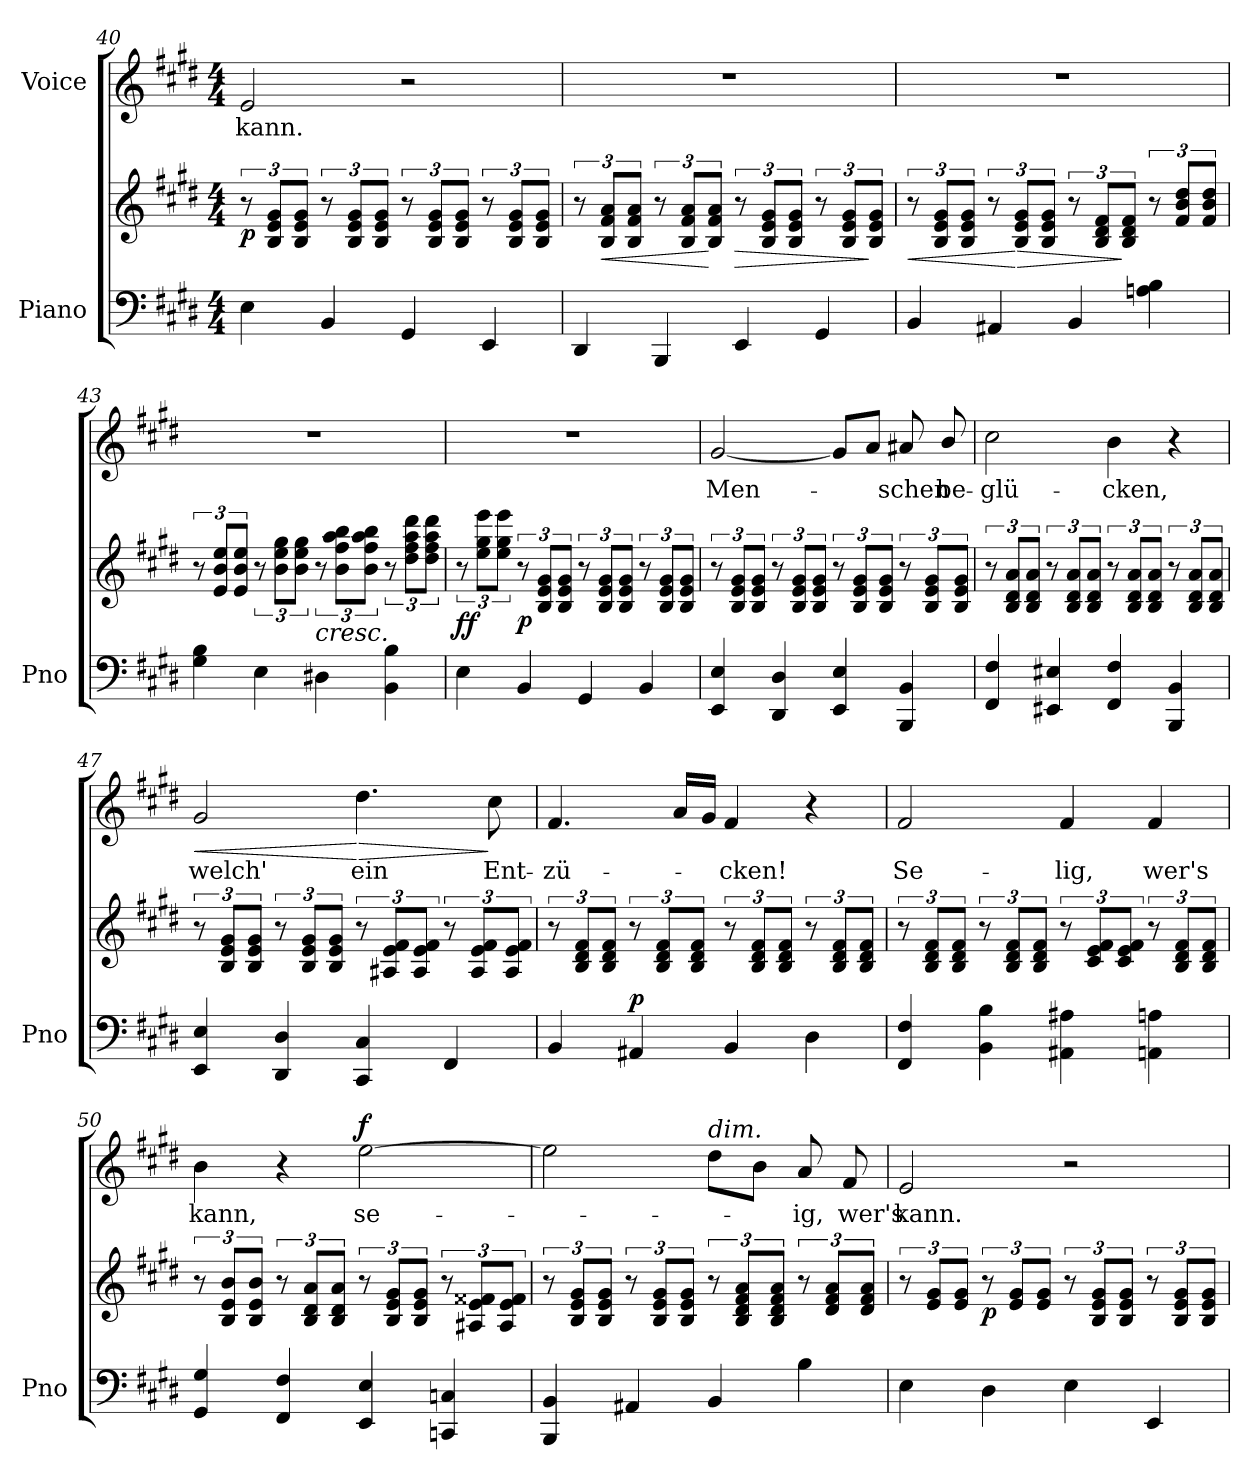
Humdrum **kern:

**kern	**kern	**dynam	**kern	**text	**dynam
*part2	*part2	*part2	*part1	*part1	*part1
*staff3	*staff2	*staff2/3	*staff1	*staff1	*staff1
*I"Piano	*	*	*I"Voice	*	*
*I'Pno	*	*	*	*	*
*clefF4	*clefG2	*	*clefG2	*	*
*k[f#c#g#d#]	*k[f#c#g#d#]	*	*k[f#c#g#d#]	*	*
*M4/4	*M4/4	*	*M4/4	*	*
=40	=40	=40	=40	=40	=40
!	!	!LO:DY:b	!	!	!
4E\	12r	p	2e/	kann.	.
.	12B/ 12e/ 12g#/L	.	.	.	.
.	12B/ 12e/ 12g#/J	.	.	.	.
4BB/	12r	.	.	.	.
.	12B/ 12e/ 12g#/L	.	.	.	.
.	12B/ 12e/ 12g#/J	.	.	.	.
4GG#/	12r	.	2r	.	.
.	12B/ 12e/ 12g#/L	.	.	.	.
.	12B/ 12e/ 12g#/J	.	.	.	.
4EE/	12r	.	.	.	.
.	12B/ 12e/ 12g#/L	.	.	.	.
.	12B/ 12e/ 12g#/J	.	.	.	.
=41	=41	=41	=41	=41	=41
4DD#/	12r	.	1r	.	.
!	!	!LO:HP:b	!	!	!
.	12B/ 12f#/ 12a/L	<	.	.	.
.	12B/ 12f#/ 12a/J	.	.	.	.
4BBB/	12r	.	.	.	.
.	12B/ 12f#/ 12a/L	.	.	.	.
.	12B/ 12f#/ 12a/J	[	.	.	.
!	!	!LO:HP:b	!	!	!
4EE/	12r	>	.	.	.
.	12B/ 12e/ 12g#/L	.	.	.	.
.	12B/ 12e/ 12g#/J	.	.	.	.
4GG#/	12r	.	.	.	.
.	12B/ 12e/ 12g#/L	.	.	.	.
.	12B/ 12e/ 12g#/J	]	.	.	.
=42	=42	=42	=42	=42	=42
!	!	!LO:HP:b	!	!	!
4BB/	12r	<	1r	.	.
.	12B/ 12e/ 12g#/L	.	.	.	.
.	12B/ 12e/ 12g#/J	.	.	.	.
4AA#X/	12r	.	.	.	.
!	!	!LO:HP:n=1:b	!	!	!
.	12B/ 12e/ 12g#/L	[ >	.	.	.
.	12B/ 12e/ 12g#/J	.	.	.	.
4BB/	12r	.	.	.	.
.	12B/ 12d#/ 12f#/L	.	.	.	.
.	12B/ 12d#/ 12f#/J	]	.	.	.
4An\ 4B\	12r	.	.	.	.
.	12f#/ 12b/ 12dd#/L	.	.	.	.
.	12f#/ 12b/ 12dd#/J	.	.	.	.
=43	=43	=43	=43	=43	=43
4G#\ 4B\	12r	.	1r	.	.
.	12e/ 12b/ 12ee/L	.	.	.	.
.	12e/ 12b/ 12ee/J	.	.	.	.
4E\	12r	.	.	.	.
.	12b\ 12ee\ 12gg#\L	.	.	.	.
.	12b\ 12ee\ 12gg#\J	.	.	.	.
!	!LO:TX:b:i:t=cresc.	!	!	!	!
4D#X\	12r	.	.	.	.
.	12b\ 12ff#\ 12aa\ 12bb\L	.	.	.	.
.	12b\ 12ff#\ 12aa\ 12bb\J	.	.	.	.
4BB\ 4B\	12r	.	.	.	.
.	12dd#\ 12ff#\ 12aa\ 12ddd#\L	.	.	.	.
.	12dd#\ 12ff#\ 12aa\ 12ddd#\J	.	.	.	.
=44	=44	=44	=44	=44	=44
!	!	!LO:DY:b	!	!	!
4E\	12r	ff	1r	.	.
.	12ee\ 12gg#\ 12eee\L	.	.	.	.
.	12ee\ 12gg#\ 12eee\J	.	.	.	.
!	!	!LO:DY:b	!	!	!
4BB/	12r	p	.	.	.
.	12B/ 12e/ 12g#/L	.	.	.	.
.	12B/ 12e/ 12g#/J	.	.	.	.
4GG#/	12r	.	.	.	.
.	12B/ 12e/ 12g#/L	.	.	.	.
.	12B/ 12e/ 12g#/J	.	.	.	.
4BB/	12r	.	.	.	.
.	12B/ 12e/ 12g#/L	.	.	.	.
.	12B/ 12e/ 12g#/J	.	.	.	.
=45	=45	=45	=45	=45	=45
4EE/ 4E/	12r	.	[2g#/	Men-	.
.	12B/ 12e/ 12g#/L	.	.	.	.
.	12B/ 12e/ 12g#/J	.	.	.	.
4DD#/ 4D#/	12r	.	.	.	.
.	12B/ 12e/ 12g#/L	.	.	.	.
.	12B/ 12e/ 12g#/J	.	.	.	.
4EE/ 4E/	12r	.	8g#/L]	.	.
.	12B/ 12e/ 12g#/L	.	.	.	.
.	.	.	8a/J	.	.
.	12B/ 12e/ 12g#/J	.	.	.	.
4BBB/ 4BB/	12r	.	8a#X/	-schen	.
.	12B/ 12e/ 12g#/L	.	.	.	.
.	.	.	8b/	be-	.
.	12B/ 12e/ 12g#/J	.	.	.	.
=46	=46	=46	=46	=46	=46
4FF#/ 4F#/	12r	.	2cc#\	-glü-	.
.	12B/ 12d#/ 12a/L	.	.	.	.
.	12B/ 12d#/ 12a/J	.	.	.	.
4EE#X/ 4E#X/	12r	.	.	.	.
.	12B/ 12d#/ 12a/L	.	.	.	.
.	12B/ 12d#/ 12a/J	.	.	.	.
4FF#/ 4F#/	12r	.	4b\	-cken,	.
.	12B/ 12d#/ 12a/L	.	.	.	.
.	12B/ 12d#/ 12a/J	.	.	.	.
4BBB/ 4BB/	12r	.	4r	.	.
.	12B/ 12d#/ 12a/L	.	.	.	.
.	12B/ 12d#/ 12a/J	.	.	.	.
=47	=47	=47	=47	=47	=47
!	!	!	!	!	!LO:HP:b
4EE/ 4E/	12r	.	2g#/	welch'	<
.	12B/ 12e/ 12g#/L	.	.	.	.
.	12B/ 12e/ 12g#/J	.	.	.	.
4DD#/ 4D#/	12r	.	.	.	.
.	12B/ 12e/ 12g#/L	.	.	.	.
.	12B/ 12e/ 12g#/J	.	.	.	.
!	!	!	!	!	!LO:HP:n=1:b
4CC#/ 4C#/	12r	.	4.dd#\	ein	[ >
.	12A#X/ 12e/ 12f#/L	.	.	.	.
.	12A#/ 12e/ 12f#/J	.	.	.	.
4FF#/	12r	.	.	.	.
.	12A#/ 12e/ 12f#/L	.	.	.	.
.	.	.	8cc#\	Ent-	]
.	12A#/ 12e/ 12f#/J	.	.	.	.
=48	=48	=48	=48	=48	=48
4BB/	12r	.	4.f#/	-zü-	.
.	12B/ 12d#/ 12f#/L	.	.	.	.
.	12B/ 12d#/ 12f#/J	.	.	.	.
!	!	!LO:DY:a=2	!	!	!
4AA#X/	12r	p	.	.	.
.	12B/ 12d#/ 12f#/L	.	.	.	.
.	.	.	16a/LL	.	.
.	12B/ 12d#/ 12f#/J	.	.	.	.
.	.	.	16g#/JJ	.	.
4BB/	12r	.	4f#/	-cken!	.
.	12B/ 12d#/ 12f#/L	.	.	.	.
.	12B/ 12d#/ 12f#/J	.	.	.	.
4D#\	12r	.	4r	.	.
.	12B/ 12d#/ 12f#/L	.	.	.	.
.	12B/ 12d#/ 12f#/J	.	.	.	.
=49	=49	=49	=49	=49	=49
4FF#/ 4F#/	12r	.	2f#/	Se-	.
.	12B/ 12d#/ 12f#/L	.	.	.	.
.	12B/ 12d#/ 12f#/J	.	.	.	.
4BB\ 4B\	12r	.	.	.	.
.	12B/ 12d#/ 12f#/L	.	.	.	.
.	12B/ 12d#/ 12f#/J	.	.	.	.
4AA#X\ 4A#X\	12r	.	4f#/	-lig,	.
.	12c#/ 12e/ 12f#/L	.	.	.	.
.	12c#/ 12e/ 12f#/J	.	.	.	.
4AAn\ 4An\	12r	.	4f#/	wer's	.
.	12B/ 12d#/ 12f#/L	.	.	.	.
.	12B/ 12d#/ 12f#/J	.	.	.	.
=50	=50	=50	=50	=50	=50
4GG#/ 4G#/	12r	.	4b\	kann,	.
.	12B/ 12e/ 12b/L	.	.	.	.
.	12B/ 12e/ 12b/J	.	.	.	.
4FF#/ 4F#/	12r	.	4r	.	.
.	12B/ 12d#/ 12a/L	.	.	.	.
.	12B/ 12d#/ 12a/J	.	.	.	.
!	!	!	!	!	!LO:DY:a
4EE/ 4E/	12r	.	[2ee\	se-	f
.	12B/ 12e/ 12g#/L	.	.	.	.
.	12B/ 12e/ 12g#/J	.	.	.	.
4CCn/ 4Cn/	12r	.	.	.	.
.	12A#X/ 12e/ 12f##X/L	.	.	.	.
.	12A#/ 12e/ 12f##/J	.	.	.	.
=51	=51	=51	=51	=51	=51
4BBB/ 4BB/	12r	.	2ee\]	.	.
.	12B/ 12e/ 12g#/L	.	.	.	.
.	12B/ 12e/ 12g#/J	.	.	.	.
4AA#X/	12r	.	.	.	.
.	12B/ 12e/ 12g#/L	.	.	.	.
.	12B/ 12e/ 12g#/J	.	.	.	.
!	!	!	!LO:TX:a:i:t=dim.	!	!
4BB/	12r	.	8dd#\L	.	.
.	12B/ 12d#/ 12f#/ 12a/L	.	.	.	.
.	.	.	8b\J	.	.
.	12B/ 12d#/ 12f#/ 12a/J	.	.	.	.
4B\	12r	.	8a/	-ig,	.
.	12d#/ 12f#/ 12a/L	.	.	.	.
.	.	.	8f#/	wer's	.
.	12d#/ 12f#/ 12a/J	.	.	.	.
=52	=52	=52	=52	=52	=52
4E\	12r	.	2e/	kann.	.
.	12e/ 12g#/L	.	.	.	.
.	12e/ 12g#/J	.	.	.	.
!	!	!LO:DY:b	!	!	!
4D#\	12r	p	.	.	.
.	12e/ 12g#/L	.	.	.	.
.	12e/ 12g#/J	.	.	.	.
4E\	12r	.	2r	.	.
.	12B/ 12e/ 12g#/L	.	.	.	.
.	12B/ 12e/ 12g#/J	.	.	.	.
4EE/	12r	.	.	.	.
.	12B/ 12e/ 12g#/L	.	.	.	.
.	12B/ 12e/ 12g#/J	.	.	.	.
=	=	=	=	=	=
*-	*-	*-	*-	*-	*-
